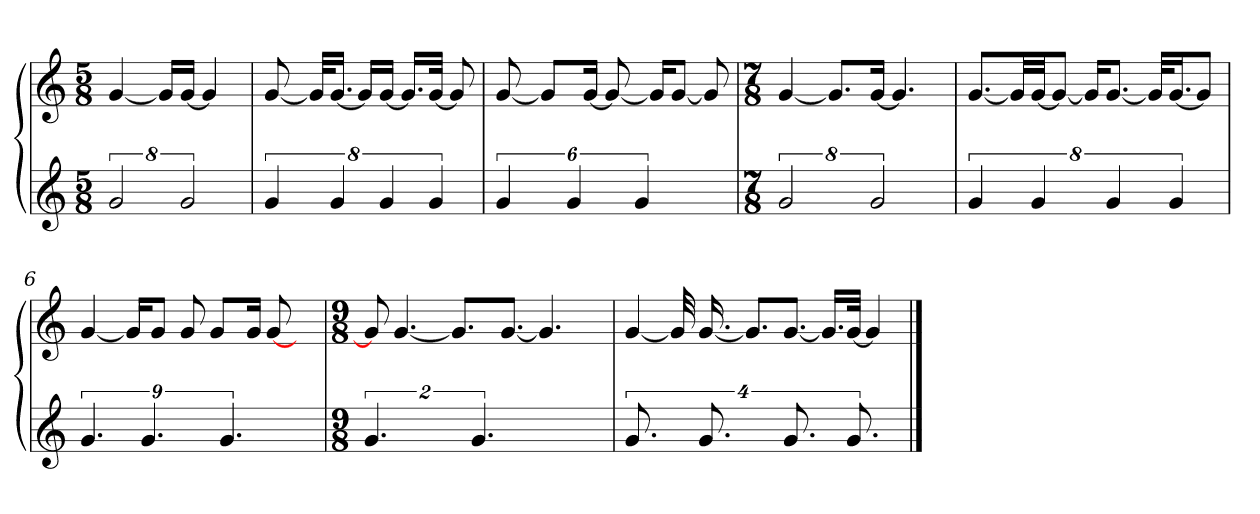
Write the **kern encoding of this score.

**kern	**kern
*part1	*part1
*staff2	*staff1
*clefG2	*clefG2
*k[]	*k[]
*C:	*C:
*M5/8	*M5/8
=1	=1
16%5g	[4g
.	16gLL]
16%5g	[16gJJ
.	4g]
=2	=2
32%5g	[8g
.	32gKLL]
32%5g	[16.gJJ
.	16gLL]
32%5g	[16gJJ
.	16.gLL]
32%5g	[32gJJk
.	8g]
=3	=3
24%5g	[8g
.	8gL]
24%5g	.
.	[16gJk
.	8g_
24%5g	.
.	16gKL]
.	[8gJ
8ryy	8g]
=4	=4
*M7/8	*M7/8
16%7g	[4g
.	8.gL]
16%7g	[16gJk
.	4.g]
=5	=5
32%7g	[8.gL
.	32gLL]
32%7g	[32gJJ
.	8gJ_
.	16gKL]
32%7g	[8.gJ
.	32gKLL]
32%7g	[16.gJ
.	8gJ]
=6	=6
36%7.g	[4g
.	16gKL]
36%7.g	.
.	8gJ
.	8g
.	8gL
36%7.g	.
.	16gJk
.	[8g
8ryy	8ryy
=7	=7
*M9/8	*M9/8
8%3.g	8g]
.	[4.g
.	8.gL]
8%3.g	.
.	[8.gJ
.	4.g]
8ryy	.
=8	=8
16%3.g	[4g
.	32g]
16%3.g	[16.g
.	8.gL]
16%3.g	[8.gJ
.	16.gLL]
16%3.g	[32gJJk
.	4g]
==	==
*-	*-
